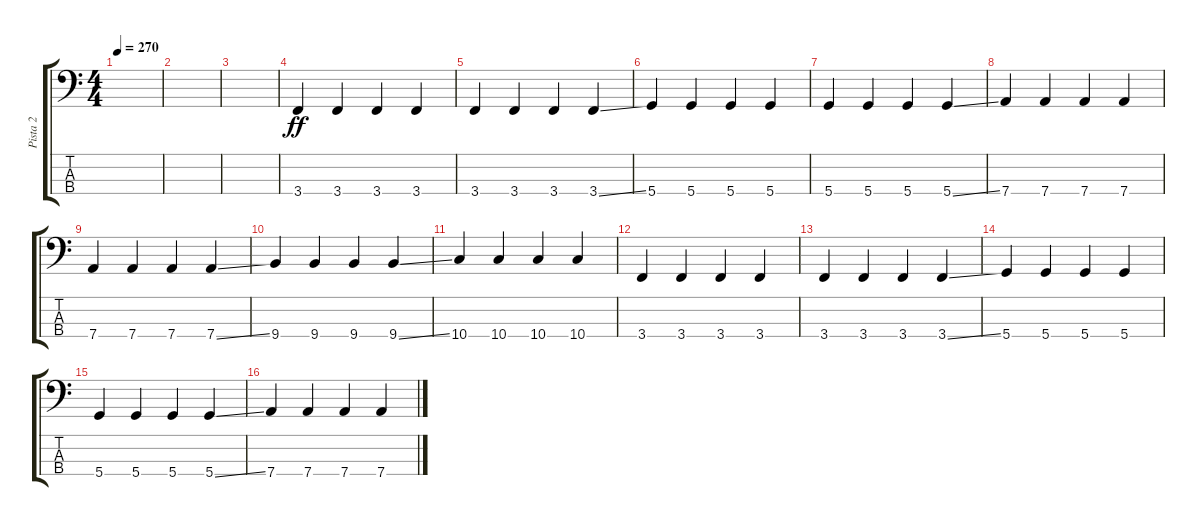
\track ("Pista 2" "Pista 2") {instrument electricbassfinger}
\staff {score tabs}
\tuning (F2 C2 G1 D1) {hide}
\ts (4 4)
\tempo 270
\clef f4
\ks c
|
|
|
3.4.4{dy ff} 3.4.4 3.4.4 3.4.4 |
3.4.4 3.4.4 3.4.4 3.4{ss}.4 |
5.4.4 5.4.4 5.4.4 5.4.4 |
5.4.4 5.4.4 5.4.4 5.4{ss}.4 |
7.4.4 7.4.4 7.4.4 7.4.4 |
7.4.4 7.4.4 7.4.4 7.4{ss}.4 |
9.4.4 9.4.4 9.4.4 9.4{ss}.4 |
10.4.4 10.4.4 10.4.4 10.4.4 |
3.4.4 3.4.4 3.4.4 3.4.4 |
3.4.4 3.4.4 3.4.4 3.4{ss}.4 |
5.4.4 5.4.4 5.4.4 5.4.4 |
5.4.4 5.4.4 5.4.4 5.4{ss}.4 |
7.4.4 7.4.4 7.4.4 7.4.4
